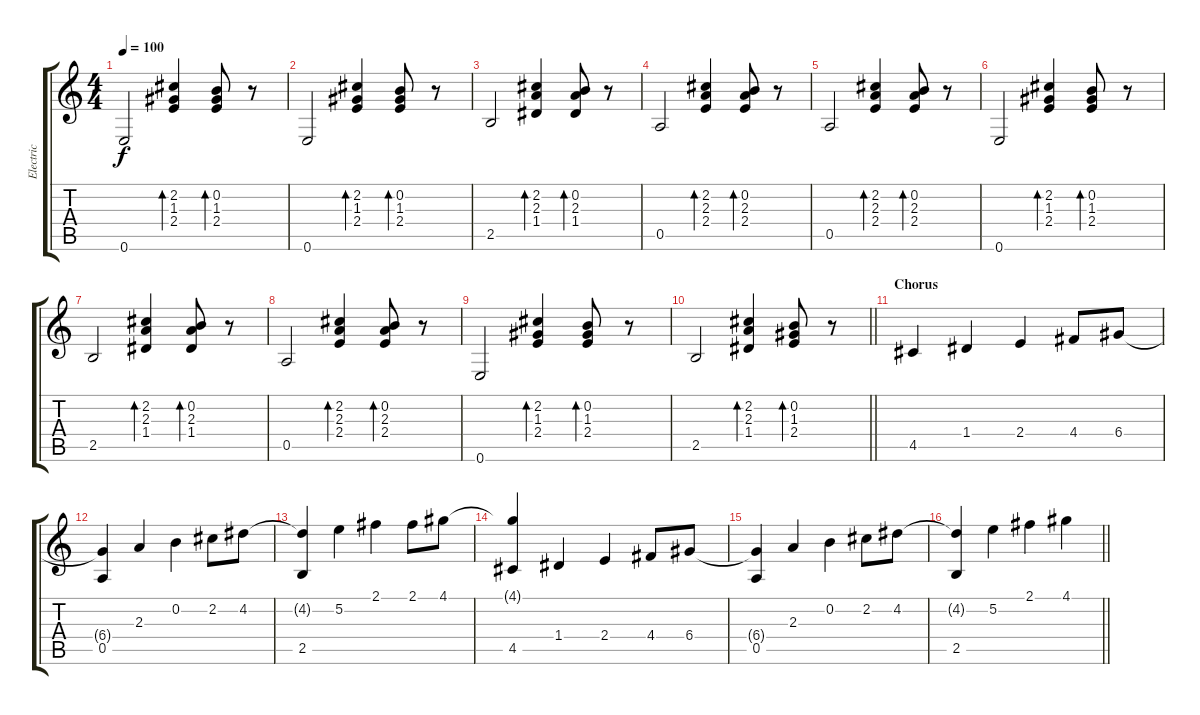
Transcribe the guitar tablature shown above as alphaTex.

\track ("Electric" "Electric") {instrument overdrivenguitar}
\staff {score tabs}
\tuning (E4 B3 G3 D3 A2 E2) {hide}
\ts (4 4)
\tempo 100
\clef g2
\ks c
0.6.2{dy f} (2.2 1.3 2.4).4{bd 480} (0.2 1.3 2.4).8{bd 480} r.8 |
0.6.2 (2.2 1.3 2.4).4{bd 480} (0.2 1.3 2.4).8{bd 480} r.8 |
2.5.2 (2.2 2.3 1.4).4{bd 480} (0.2 2.3 1.4).8{bd 480} r.8 |
0.5.2 (2.2 2.3 2.4).4{bd 480} (0.2 2.3 2.4).8{bd 480} r.8 |
0.5.2 (2.2 2.3 2.4).4{bd 480} (0.2 2.3 2.4).8{bd 480} r.8 |
0.6.2 (2.2 1.3 2.4).4{bd 480} (0.2 1.3 2.4).8{bd 480} r.8 |
2.5.2 (2.2 2.3 1.4).4{bd 480} (0.2 2.3 1.4).8{bd 480} r.8 |
0.5.2 (2.2 2.3 2.4).4{bd 480} (0.2 2.3 2.4).8{bd 480} r.8 |
0.6.2 (2.2 1.3 2.4).4{bd 480} (0.2 1.3 2.4).8{bd 480} r.8 |
\barLineRight lightlight
2.5.2 (2.2 2.3 1.4).4{bd 480} (0.2 1.3 2.4).8{bd 480} r.8 |
\section ("" "Chorus")
4.5.4 1.4.4 2.4.4 4.4.8 6.4.8 |
(6.4{t} 0.5).4 2.3.4 0.2.4 2.2.8 4.2.8 |
(4.2{t} 2.5).4 5.2.4 2.1.4 2.1.8 4.1.8 |
(4.1{t} 4.5).4 1.4.4 2.4.4 4.4.8 6.4.8 |
(6.4{t} 0.5).4 2.3.4 0.2.4 2.2.8 4.2.8 |
\barLineRight lightlight
(4.2{t} 2.5).4 5.2.4 2.1.4 4.1.4
